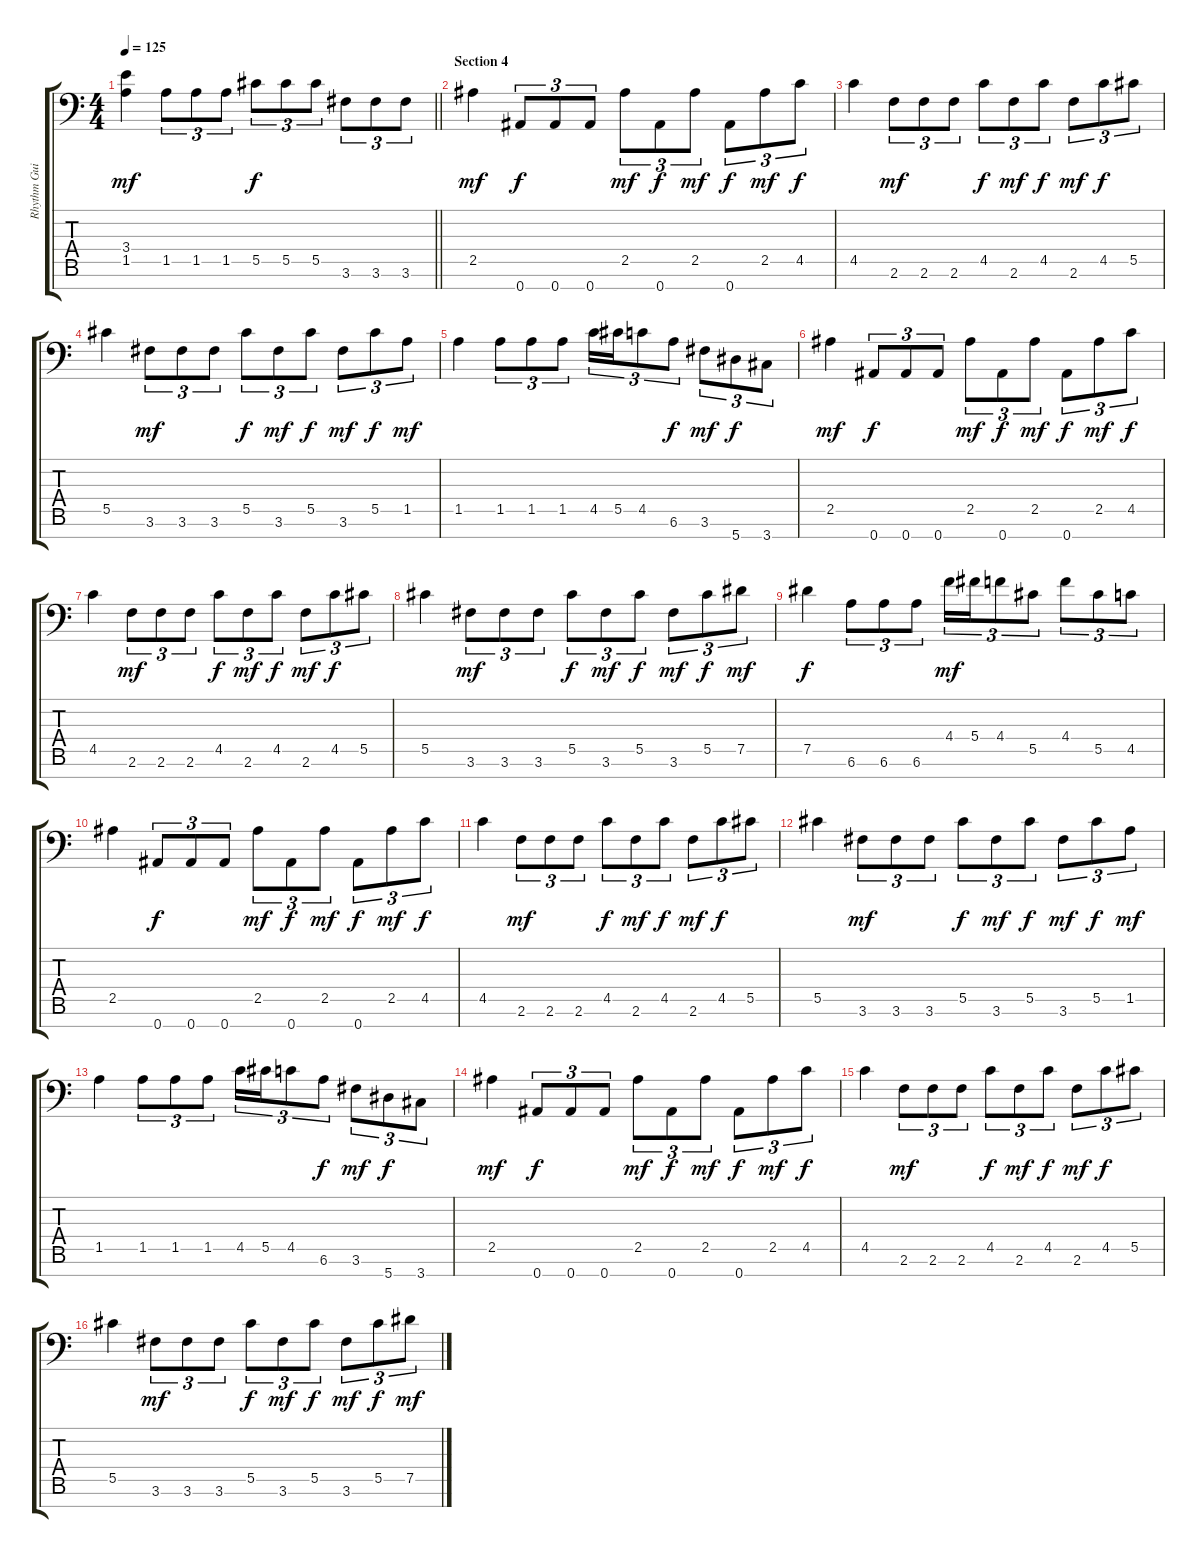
\track ("Rhythm Guitar" "Rhythm Gui") {instrument distortionguitar}
\staff {score tabs}
\tuning (Eb4 Bb3 Gb3 Db3 Ab2 Eb2 Bb1) {hide}
\ts (4 4)
\tempo 125
\clef f4
\barLineRight lightlight
\ks c
(3.4 1.5).4{dy mf} 1.5.8{tu (3 2)} 1.5.8{tu (3 2)} 1.5.8{tu (3 2)} 5.5.8{tu (3 2) dy f} 5.5.8{tu (3 2)} 5.5.8{tu (3 2)} 3.6.8{tu (3 2)} 3.6.8{tu (3 2)} 3.6.8{tu (3 2)} |
\section ("" "Section 4")
2.5.4{dy mf} 0.7.8{tu (3 2) dy f} 0.7.8{tu (3 2)} 0.7.8{tu (3 2)} 2.5.8{tu (3 2) dy mf} 0.7.8{tu (3 2) dy f} 2.5.8{tu (3 2) dy mf} 0.7.8{tu (3 2) dy f} 2.5.8{tu (3 2) dy mf} 4.5.8{tu (3 2) dy f} |
4.5.4 2.6.8{tu (3 2) dy mf} 2.6.8{tu (3 2)} 2.6.8{tu (3 2)} 4.5.8{tu (3 2) dy f} 2.6.8{tu (3 2) dy mf} 4.5.8{tu (3 2) dy f} 2.6.8{tu (3 2) dy mf} 4.5.8{tu (3 2) dy f} 5.5.8{tu (3 2)} |
5.5.4 3.6.8{tu (3 2) dy mf} 3.6.8{tu (3 2)} 3.6.8{tu (3 2)} 5.5.8{tu (3 2) dy f} 3.6.8{tu (3 2) dy mf} 5.5.8{tu (3 2) dy f} 3.6.8{tu (3 2) dy mf} 5.5.8{tu (3 2) dy f} 1.5.8{tu (3 2) dy mf} |
1.5.4 1.5.8{tu (3 2)} 1.5.8{tu (3 2)} 1.5.8{tu (3 2)} 4.5.16{tu (3 2)} 5.5.16{tu (3 2)} 4.5.8{tu (3 2)} 6.6.8{tu (3 2) dy f} 3.6.8{tu (3 2) dy mf} 5.7.8{tu (3 2) dy f} 3.7.8{tu (3 2)} |
2.5.4{dy mf} 0.7.8{tu (3 2) dy f} 0.7.8{tu (3 2)} 0.7.8{tu (3 2)} 2.5.8{tu (3 2) dy mf} 0.7.8{tu (3 2) dy f} 2.5.8{tu (3 2) dy mf} 0.7.8{tu (3 2) dy f} 2.5.8{tu (3 2) dy mf} 4.5.8{tu (3 2) dy f} |
4.5.4 2.6.8{tu (3 2) dy mf} 2.6.8{tu (3 2)} 2.6.8{tu (3 2)} 4.5.8{tu (3 2) dy f} 2.6.8{tu (3 2) dy mf} 4.5.8{tu (3 2) dy f} 2.6.8{tu (3 2) dy mf} 4.5.8{tu (3 2) dy f} 5.5.8{tu (3 2)} |
5.5.4 3.6.8{tu (3 2) dy mf} 3.6.8{tu (3 2)} 3.6.8{tu (3 2)} 5.5.8{tu (3 2) dy f} 3.6.8{tu (3 2) dy mf} 5.5.8{tu (3 2) dy f} 3.6.8{tu (3 2) dy mf} 5.5.8{tu (3 2) dy f} 7.5.8{tu (3 2) dy mf} |
7.5.4{dy f} 6.6.8{tu (3 2)} 6.6.8{tu (3 2)} 6.6.8{tu (3 2)} 4.4.16{tu (3 2) dy mf} 5.4.16{tu (3 2)} 4.4.8{tu (3 2)} 5.5.8{tu (3 2)} 4.4.8{tu (3 2)} 5.5.8{tu (3 2)} 4.5.8{tu (3 2)} |
2.5.4 0.7.8{tu (3 2) dy f} 0.7.8{tu (3 2)} 0.7.8{tu (3 2)} 2.5.8{tu (3 2) dy mf} 0.7.8{tu (3 2) dy f} 2.5.8{tu (3 2) dy mf} 0.7.8{tu (3 2) dy f} 2.5.8{tu (3 2) dy mf} 4.5.8{tu (3 2) dy f} |
4.5.4 2.6.8{tu (3 2) dy mf} 2.6.8{tu (3 2)} 2.6.8{tu (3 2)} 4.5.8{tu (3 2) dy f} 2.6.8{tu (3 2) dy mf} 4.5.8{tu (3 2) dy f} 2.6.8{tu (3 2) dy mf} 4.5.8{tu (3 2) dy f} 5.5.8{tu (3 2)} |
5.5.4 3.6.8{tu (3 2) dy mf} 3.6.8{tu (3 2)} 3.6.8{tu (3 2)} 5.5.8{tu (3 2) dy f} 3.6.8{tu (3 2) dy mf} 5.5.8{tu (3 2) dy f} 3.6.8{tu (3 2) dy mf} 5.5.8{tu (3 2) dy f} 1.5.8{tu (3 2) dy mf} |
1.5.4 1.5.8{tu (3 2)} 1.5.8{tu (3 2)} 1.5.8{tu (3 2)} 4.5.16{tu (3 2)} 5.5.16{tu (3 2)} 4.5.8{tu (3 2)} 6.6.8{tu (3 2) dy f} 3.6.8{tu (3 2) dy mf} 5.7.8{tu (3 2) dy f} 3.7.8{tu (3 2)} |
2.5.4{dy mf} 0.7.8{tu (3 2) dy f} 0.7.8{tu (3 2)} 0.7.8{tu (3 2)} 2.5.8{tu (3 2) dy mf} 0.7.8{tu (3 2) dy f} 2.5.8{tu (3 2) dy mf} 0.7.8{tu (3 2) dy f} 2.5.8{tu (3 2) dy mf} 4.5.8{tu (3 2) dy f} |
4.5.4 2.6.8{tu (3 2) dy mf} 2.6.8{tu (3 2)} 2.6.8{tu (3 2)} 4.5.8{tu (3 2) dy f} 2.6.8{tu (3 2) dy mf} 4.5.8{tu (3 2) dy f} 2.6.8{tu (3 2) dy mf} 4.5.8{tu (3 2) dy f} 5.5.8{tu (3 2)} |
5.5.4 3.6.8{tu (3 2) dy mf} 3.6.8{tu (3 2)} 3.6.8{tu (3 2)} 5.5.8{tu (3 2) dy f} 3.6.8{tu (3 2) dy mf} 5.5.8{tu (3 2) dy f} 3.6.8{tu (3 2) dy mf} 5.5.8{tu (3 2) dy f} 7.5.8{tu (3 2) dy mf}
